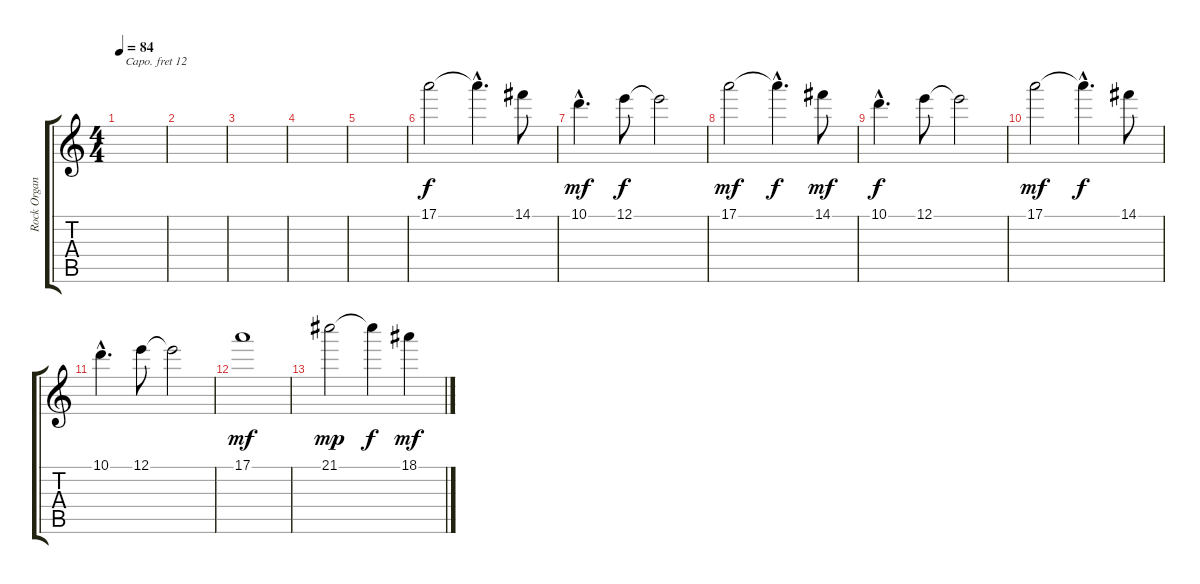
\track ("Rock Organ" "Rock Organ") {instrument rockorgan}
\staff {score tabs}
\capo 12
\tuning (E4 B3 G3 D3 A2 E2) {hide}
\ts (4 4)
\tempo 84
\clef g2
\ks c
|
|
|
|
|
17.1.2 17.1{hac t}.4{d dy f} 14.1.8 |
10.1{hac}.4{d dy mf} 12.1.8{dy f} 12.1{t}.2 |
17.1.2{dy mf} 17.1{hac t}.4{d dy f} 14.1.8{dy mf} |
10.1{hac}.4{d dy f} 12.1.8 12.1{t}.2 |
17.1.2{dy mf} 17.1{hac t}.4{d dy f} 14.1.8 |
10.1{hac}.4{d} 12.1.8 12.1{t}.2 |
17.1.1{dy mf} |
21.1.2{dy mp} 21.1{t}.4{dy f} 18.1.4{dy mf}
